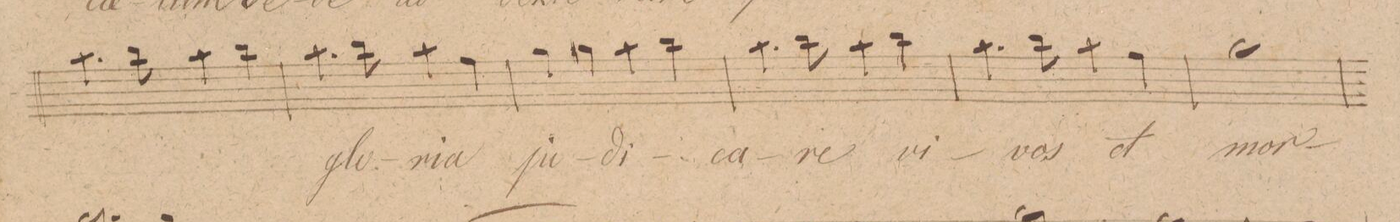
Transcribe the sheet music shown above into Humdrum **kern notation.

**kern	**text	**dynam
*I"Alto.	*	*
*clefC3	*	*
*k[g#c#f#]	*	*
*met(c|)	*	*
*M2/2	*	*
4.b\	-tu-	.
8cc#\	-rus	.
4b\	est	.
4cc#\	cum)	.
=120	=120	=120
4.b\	-glo-	.
8cc#\	.	.
4b\	-ri-	.
4g#\	-a	.
=121	=121	=121
4a\	ju-	.
4a#X\	.	.
4b\	-di-	.
4cc#\	.	.
=122	=122	=122
4.b\	ca-	.
8cc#\	.	.
4b\	-re	.
4cc#\	vi-	.
=123	=123	=123
4.b\	.	.
8cc#\	.	.
4b\	-vos	.
4a\	-et	.
=124	=124	=124
1a	mor-	.
=125	=125	=125
*-	*-	*-
